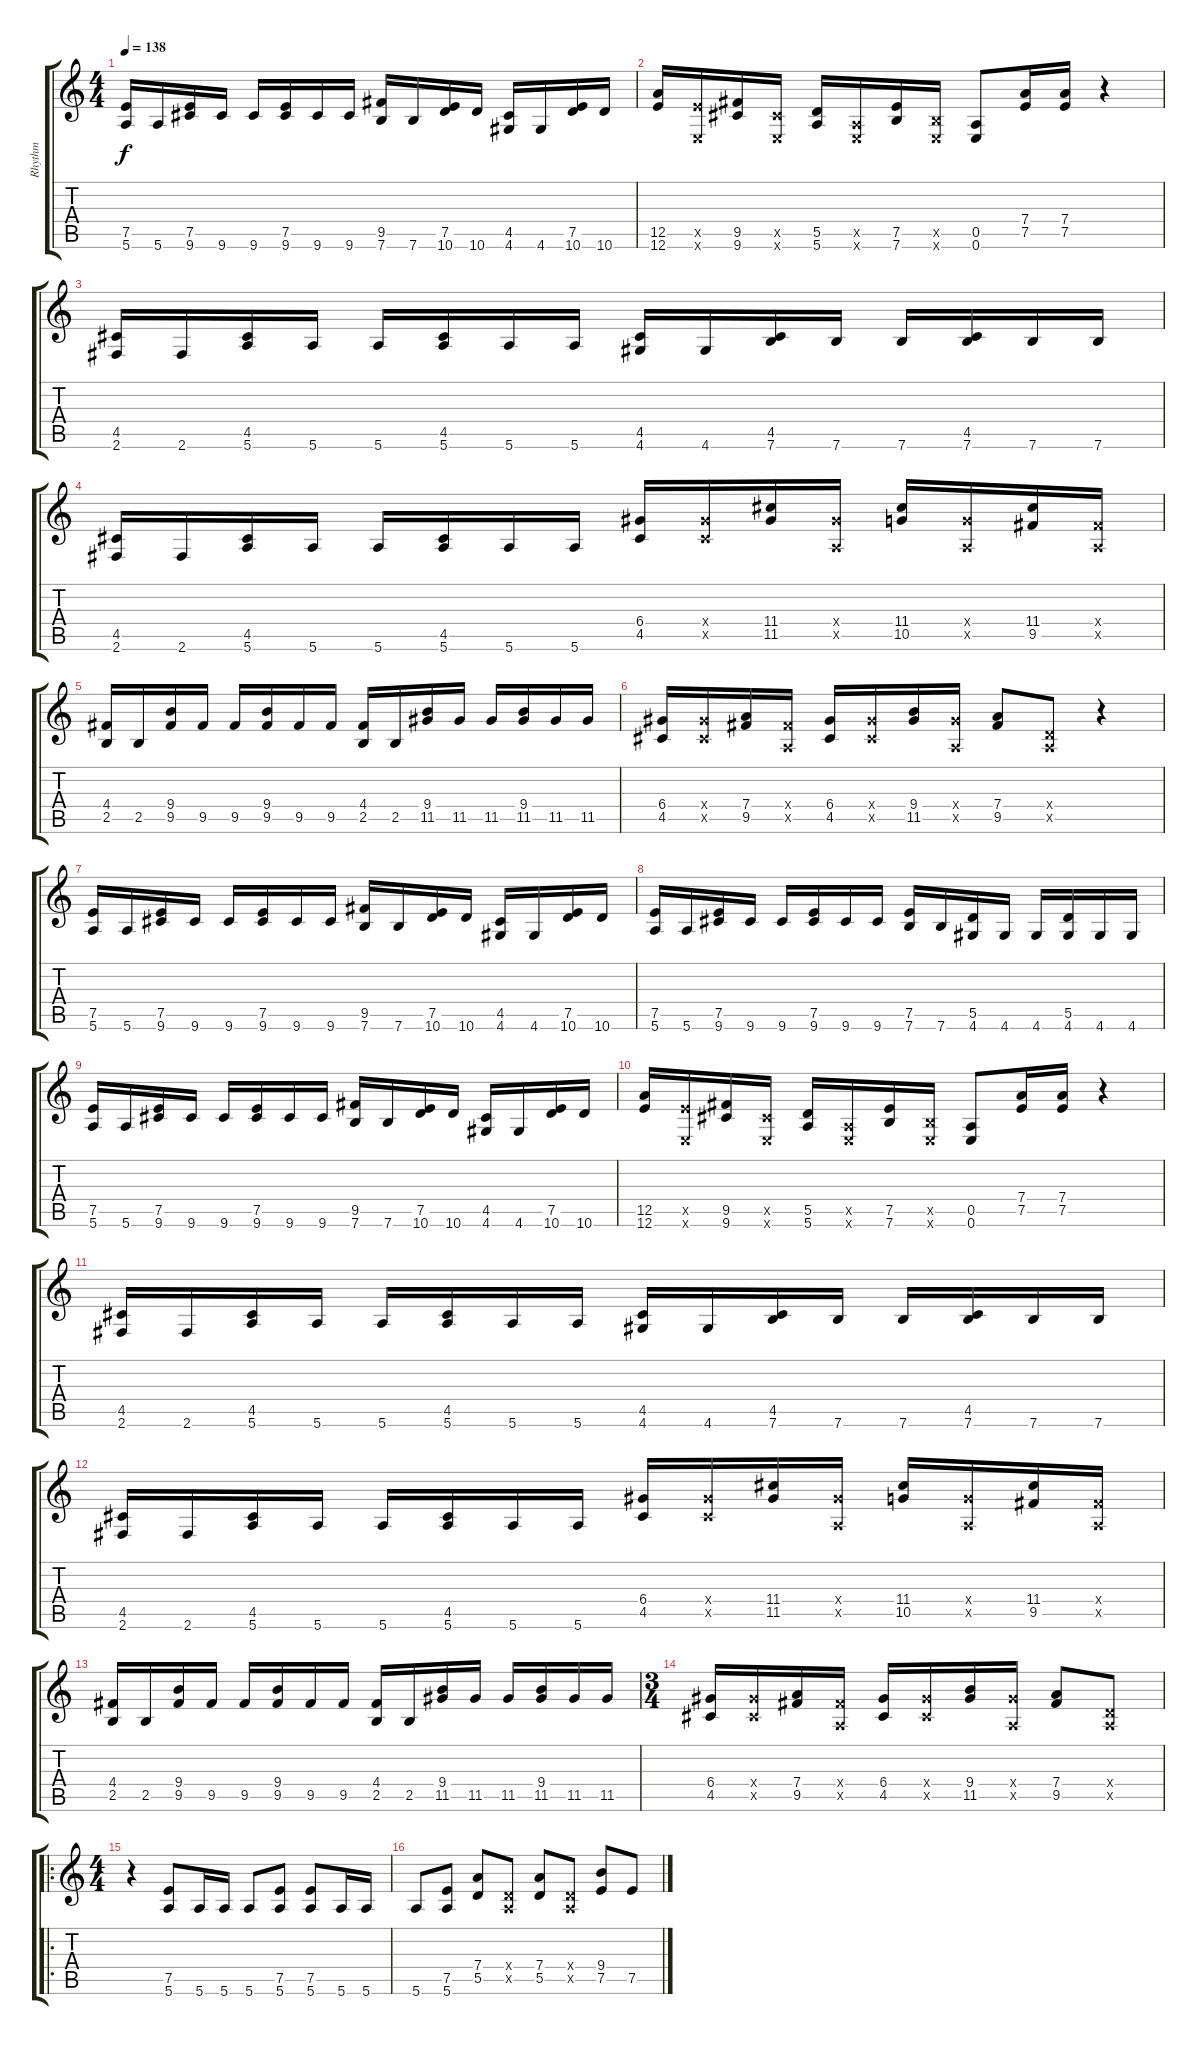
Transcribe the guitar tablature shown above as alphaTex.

\track ("Rhythm" "Rhythm") {instrument distortionguitar}
\staff {score tabs}
\tuning (E4 B3 G3 D3 A2 E2) {hide}
\ts (4 4)
\tempo 138
\clef g2
\ks c
(7.5 5.6).16{dy f} 5.6.16 (7.5 9.6).16 9.6.16 9.6.16 (7.5 9.6).16 9.6.16 9.6.16 (9.5 7.6).16 7.6.16 (7.5 10.6).16 10.6.16 (4.5 4.6).16 4.6.16 (7.5 10.6).16 10.6.16 |
(12.5 12.6).16 (7.5{x} 0.6{x}).16 (9.5 9.6).16 (4.5{x} 0.6{x}).16 (5.5 5.6).16 (0.5{x} 0.6{x}).16 (7.5 7.6).16 (2.5{x} 0.6{x}).16 (0.5 0.6).8 (7.4 7.5).16 (7.4 7.5).16 r.4 |
(4.5 2.6).16 2.6.16 (4.5 5.6).16 5.6.16 5.6.16 (4.5 5.6).16 5.6.16 5.6.16 (4.5 4.6).16 4.6.16 (4.5 7.6).16 7.6.16 7.6.16 (4.5 7.6).16 7.6.16 7.6.16 |
(4.5 2.6).16 2.6.16 (4.5 5.6).16 5.6.16 5.6.16 (4.5 5.6).16 5.6.16 5.6.16 (6.4 4.5).16 (6.4{x} 4.5{x}).16 (11.4 11.5).16 (6.4{x} 0.5{x}).16 (11.4 10.5).16 (5.4{x} 0.5{x}).16 (11.4 9.5).16 (4.4{x} 0.5{x}).16 |
(4.4 2.5).16 2.5.16 (9.4 9.5).16 9.5.16 9.5.16 (9.4 9.5).16 9.5.16 9.5.16 (4.4 2.5).16 2.5.16 (9.4 11.5).16 11.5.16 11.5.16 (9.4 11.5).16 11.5.16 11.5.16 |
(6.4 4.5).16 (6.4{x} 4.5{x}).16 (7.4 9.5).16 (4.4{x} 0.5{x}).16 (6.4 4.5).16 (6.4{x} 4.5{x}).16 (9.4 11.5).16 (6.4{x} 0.5{x}).16 (7.4 9.5).8 (0.4{x} 0.5{x}).8 r.4 |
(7.5 5.6).16 5.6.16 (7.5 9.6).16 9.6.16 9.6.16 (7.5 9.6).16 9.6.16 9.6.16 (9.5 7.6).16 7.6.16 (7.5 10.6).16 10.6.16 (4.5 4.6).16 4.6.16 (7.5 10.6).16 10.6.16 |
(7.5 5.6).16 5.6.16 (7.5 9.6).16 9.6.16 9.6.16 (7.5 9.6).16 9.6.16 9.6.16 (7.5 7.6).16 7.6.16 (5.5 4.6).16 4.6.16 4.6.16 (5.5 4.6).16 4.6.16 4.6.16 |
(7.5 5.6).16 5.6.16 (7.5 9.6).16 9.6.16 9.6.16 (7.5 9.6).16 9.6.16 9.6.16 (9.5 7.6).16 7.6.16 (7.5 10.6).16 10.6.16 (4.5 4.6).16 4.6.16 (7.5 10.6).16 10.6.16 |
(12.5 12.6).16 (7.5{x} 0.6{x}).16 (9.5 9.6).16 (4.5{x} 0.6{x}).16 (5.5 5.6).16 (0.5{x} 0.6{x}).16 (7.5 7.6).16 (2.5{x} 0.6{x}).16 (0.5 0.6).8 (7.4 7.5).16 (7.4 7.5).16 r.4 |
(4.5 2.6).16 2.6.16 (4.5 5.6).16 5.6.16 5.6.16 (4.5 5.6).16 5.6.16 5.6.16 (4.5 4.6).16 4.6.16 (4.5 7.6).16 7.6.16 7.6.16 (4.5 7.6).16 7.6.16 7.6.16 |
(4.5 2.6).16 2.6.16 (4.5 5.6).16 5.6.16 5.6.16 (4.5 5.6).16 5.6.16 5.6.16 (6.4 4.5).16 (6.4{x} 4.5{x}).16 (11.4 11.5).16 (6.4{x} 0.5{x}).16 (11.4 10.5).16 (5.4{x} 0.5{x}).16 (11.4 9.5).16 (4.4{x} 0.5{x}).16 |
(4.4 2.5).16 2.5.16 (9.4 9.5).16 9.5.16 9.5.16 (9.4 9.5).16 9.5.16 9.5.16 (4.4 2.5).16 2.5.16 (9.4 11.5).16 11.5.16 11.5.16 (9.4 11.5).16 11.5.16 11.5.16 |
\ts (3 4)
(6.4 4.5).16 (6.4{x} 4.5{x}).16 (7.4 9.5).16 (4.4{x} 0.5{x}).16 (6.4 4.5).16 (6.4{x} 4.5{x}).16 (9.4 11.5).16 (6.4{x} 0.5{x}).16 (7.4 9.5).8 (0.4{x} 0.5{x}).8 |
\ro
\ts (4 4)
r.4 (7.5 5.6).8 5.6.16 5.6.16 5.6.8 (7.5 5.6).8 (7.5 5.6).8 5.6.16 5.6.16 |
5.6.8 (7.5 5.6).8 (7.4 5.5).8 (0.4{x} 0.5{x}).8 (7.4 5.5).8 (0.4{x} 0.5{x}).8 (9.4 7.5).8 7.5.8
